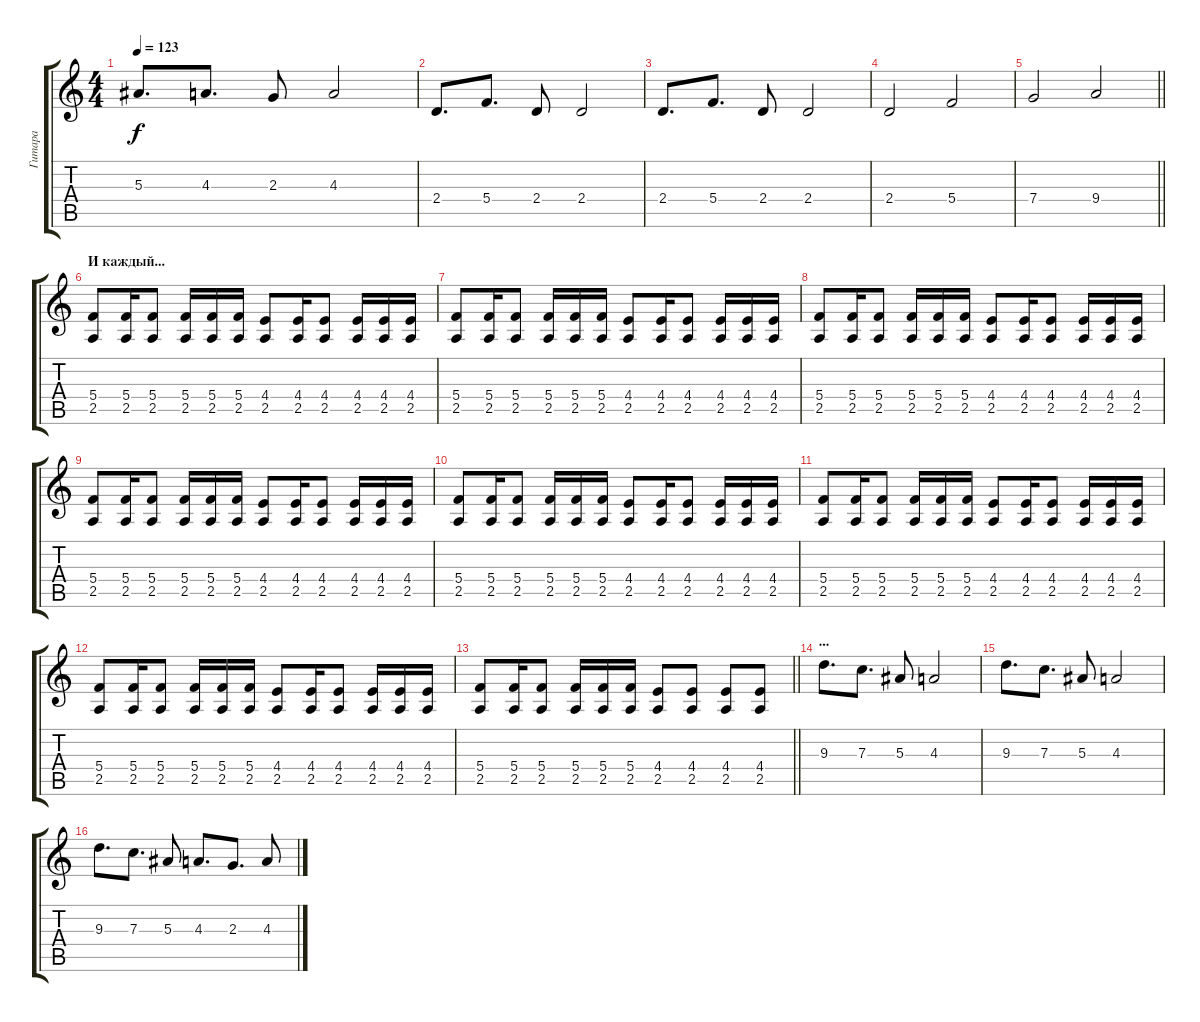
\track ("Гитара" "Гитара") {instrument distortionguitar}
\staff {score tabs}
\tuning (D4 A3 F3 C3 G2 D2) {hide}
\ts (4 4)
\tempo 123
\clef g2
\ks c
5.3.8{d dy f} 4.3.8{d} 2.3.8 4.3.2 |
2.4.8{d} 5.4.8{d} 2.4.8 2.4.2 |
2.4.8{d} 5.4.8{d} 2.4.8 2.4.2 |
2.4.2 5.4.2 |
\barLineRight lightlight
7.4.2 9.4.2 |
\section ("" "И каждый...")
(5.4 2.5).8{instrument electricguitarclean} (5.4 2.5).16 (5.4 2.5).8 (5.4 2.5).16 (5.4 2.5).16 (5.4 2.5).16 (4.4 2.5).8 (4.4 2.5).16 (4.4 2.5).8 (4.4 2.5).16 (4.4 2.5).16 (4.4 2.5).16 |
(5.4 2.5).8 (5.4 2.5).16 (5.4 2.5).8 (5.4 2.5).16 (5.4 2.5).16 (5.4 2.5).16 (4.4 2.5).8 (4.4 2.5).16 (4.4 2.5).8 (4.4 2.5).16 (4.4 2.5).16 (4.4 2.5).16 |
(5.4 2.5).8 (5.4 2.5).16 (5.4 2.5).8 (5.4 2.5).16 (5.4 2.5).16 (5.4 2.5).16 (4.4 2.5).8 (4.4 2.5).16 (4.4 2.5).8 (4.4 2.5).16 (4.4 2.5).16 (4.4 2.5).16 |
(5.4 2.5).8 (5.4 2.5).16 (5.4 2.5).8 (5.4 2.5).16 (5.4 2.5).16 (5.4 2.5).16 (4.4 2.5).8 (4.4 2.5).16 (4.4 2.5).8 (4.4 2.5).16 (4.4 2.5).16 (4.4 2.5).16 |
(5.4 2.5).8 (5.4 2.5).16 (5.4 2.5).8 (5.4 2.5).16 (5.4 2.5).16 (5.4 2.5).16 (4.4 2.5).8 (4.4 2.5).16 (4.4 2.5).8 (4.4 2.5).16 (4.4 2.5).16 (4.4 2.5).16 |
(5.4 2.5).8 (5.4 2.5).16 (5.4 2.5).8 (5.4 2.5).16 (5.4 2.5).16 (5.4 2.5).16 (4.4 2.5).8 (4.4 2.5).16 (4.4 2.5).8 (4.4 2.5).16 (4.4 2.5).16 (4.4 2.5).16 |
(5.4 2.5).8 (5.4 2.5).16 (5.4 2.5).8 (5.4 2.5).16 (5.4 2.5).16 (5.4 2.5).16 (4.4 2.5).8 (4.4 2.5).16 (4.4 2.5).8 (4.4 2.5).16 (4.4 2.5).16 (4.4 2.5).16 |
\barLineRight lightlight
(5.4 2.5).8 (5.4 2.5).16 (5.4 2.5).8 (5.4 2.5).16 (5.4 2.5).16 (5.4 2.5).16 (4.4 2.5).8 (4.4 2.5).8 (4.4 2.5).8 (4.4 2.5).8 |
\section ("" "...")
9.3.8{d instrument distortionguitar} 7.3.8{d} 5.3.8 4.3.2 |
9.3.8{d} 7.3.8{d} 5.3.8 4.3.2 |
9.3.8{d} 7.3.8{d} 5.3.8 4.3.8{d} 2.3.8{d} 4.3.8
